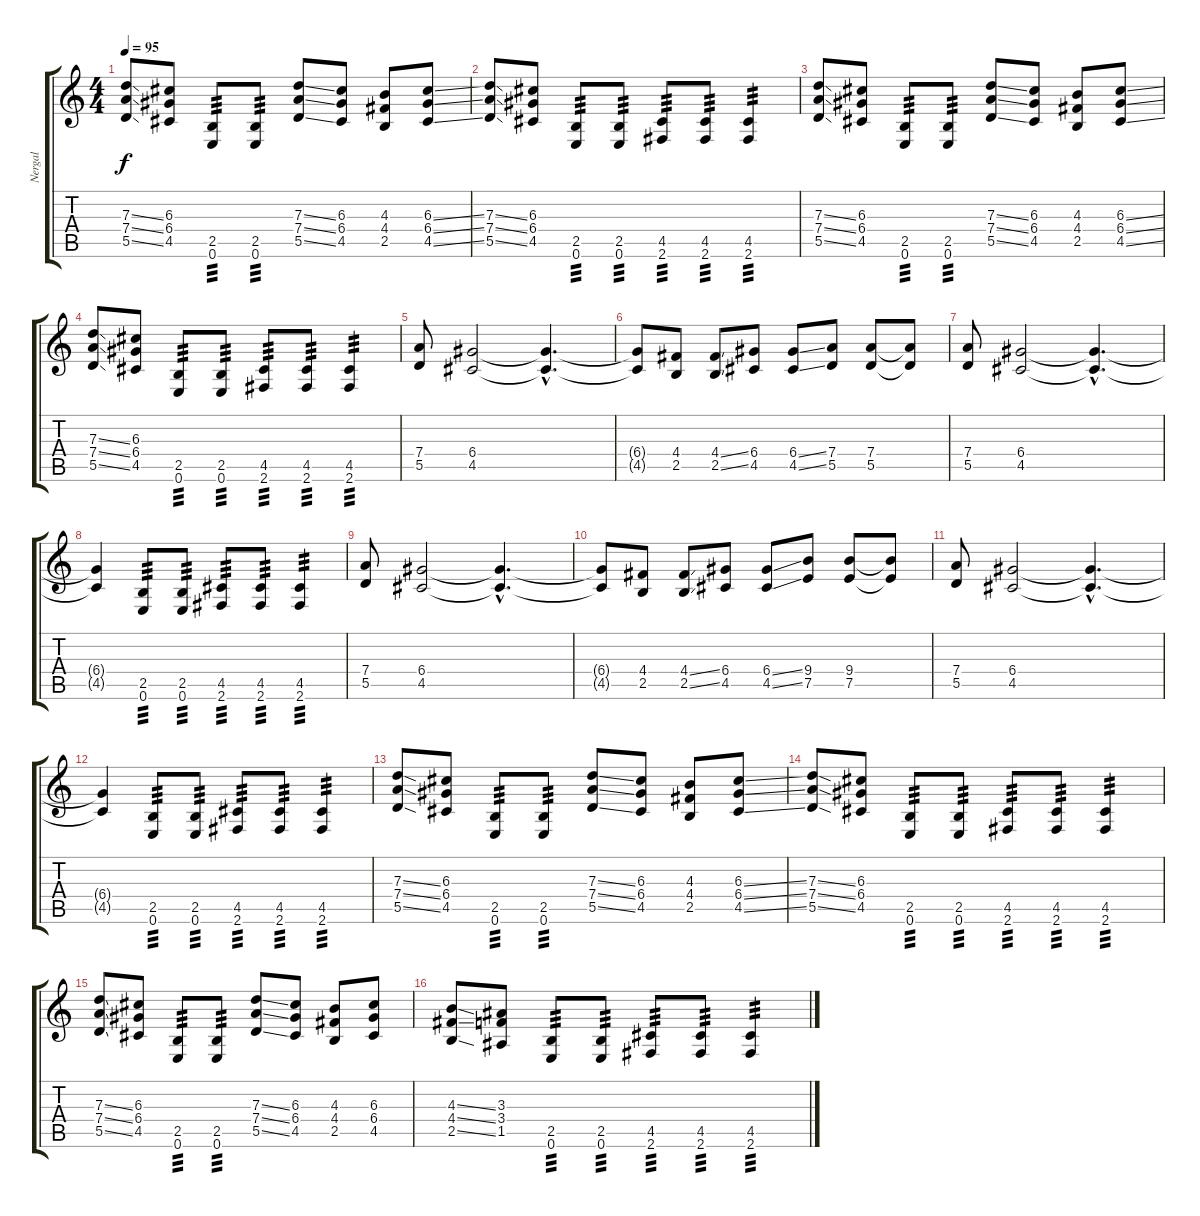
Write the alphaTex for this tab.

\track ("Nergal" "Nergal") {instrument distortionguitar}
\staff {score tabs}
\tuning (E4 B3 G3 D3 A2 E2) {hide}
\ts (4 4)
\tempo 95
\clef g2
\ks c
(7.3{ss} 7.4{ss} 5.5{ss}).8{dy f instrument distortionguitar} (6.3 6.4 4.5).8 (2.5 0.6).8{tp 3} (2.5 0.6).8{tp 3} (7.3{ss} 7.4{ss} 5.5{ss}).8 (6.3 6.4 4.5).8 (4.3 4.4 2.5).8 (6.3{ss} 6.4{ss} 4.5{ss}).8 |
(7.3{ss} 7.4{ss} 5.5{ss}).8 (6.3 6.4 4.5).8 (2.5 0.6).8{tp 3} (2.5 0.6).8{tp 3} (4.5 2.6).8{tp 3} (4.5 2.6).8{tp 3} (4.5 2.6).4{tp 3} |
(7.3{ss} 7.4{ss} 5.5{ss}).8 (6.3 6.4 4.5).8 (2.5 0.6).8{tp 3} (2.5 0.6).8{tp 3} (7.3{ss} 7.4{ss} 5.5{ss}).8 (6.3 6.4 4.5).8 (4.3 4.4 2.5).8 (6.3{ss} 6.4{ss} 4.5{ss}).8 |
(7.3{ss} 7.4{ss} 5.5{ss}).8 (6.3 6.4 4.5).8 (2.5 0.6).8{tp 3} (2.5 0.6).8{tp 3} (4.5 2.6).8{tp 3} (4.5 2.6).8{tp 3} (4.5 2.6).4{tp 3} |
(7.4 5.5).8{volume 16 instrument overdrivenguitar} (6.4 4.5).2 (6.4{hac t} 4.5{hac t}).4{d} |
(6.4{t} 4.5{t}).8 (4.4 2.5).8 (4.4{ss} 2.5{ss}).8 (6.4 4.5).8 (6.4{ss} 4.5{ss}).8 (7.4 5.5).8 (7.4 5.5).8 (7.4{t} 5.5{t}).8 |
(7.4 5.5).8 (6.4 4.5).2 (6.4{hac t} 4.5{hac t}).4{d} |
(6.4{t} 4.5{t}).4 (2.5 0.6).8{tp 3} (2.5 0.6).8{tp 3} (4.5 2.6).8{tp 3} (4.5 2.6).8{tp 3} (4.5 2.6).4{tp 3} |
(7.4 5.5).8{volume 16 instrument overdrivenguitar} (6.4 4.5).2 (6.4{hac t} 4.5{hac t}).4{d} |
(6.4{t} 4.5{t}).8 (4.4 2.5).8 (4.4{ss} 2.5{ss}).8 (6.4 4.5).8 (6.4{ss} 4.5{ss}).8 (9.4 7.5).8 (9.4 7.5).8 (9.4{t} 7.5{t}).8 |
(7.4 5.5).8 (6.4 4.5).2 (6.4{hac t} 4.5{hac t}).4{d} |
(6.4{t} 4.5{t}).4 (2.5 0.6).8{tp 3} (2.5 0.6).8{tp 3} (4.5 2.6).8{tp 3} (4.5 2.6).8{tp 3} (4.5 2.6).4{tp 3} |
(7.3{ss} 7.4{ss} 5.5{ss}).8{instrument distortionguitar} (6.3 6.4 4.5).8 (2.5 0.6).8{tp 3} (2.5 0.6).8{tp 3} (7.3{ss} 7.4{ss} 5.5{ss}).8 (6.3 6.4 4.5).8 (4.3 4.4 2.5).8 (6.3{ss} 6.4{ss} 4.5{ss}).8 |
(7.3{ss} 7.4{ss} 5.5{ss}).8 (6.3 6.4 4.5).8 (2.5 0.6).8{tp 3} (2.5 0.6).8{tp 3} (4.5 2.6).8{tp 3} (4.5 2.6).8{tp 3} (4.5 2.6).4{tp 3} |
(7.3{ss} 7.4{ss} 5.5{ss}).8 (6.3 6.4 4.5).8 (2.5 0.6).8{tp 3} (2.5 0.6).8{tp 3} (7.3{ss} 7.4{ss} 5.5{ss}).8 (6.3 6.4 4.5).8 (4.3 4.4 2.5).8 (6.3 6.4 4.5).8 |
(4.3{ss} 4.4{ss} 2.5{ss}).8 (3.3 3.4 1.5).8 (2.5 0.6).8{tp 3} (2.5 0.6).8{tp 3} (4.5 2.6).8{tp 3} (4.5 2.6).8{tp 3} (4.5 2.6).4{tp 3}
